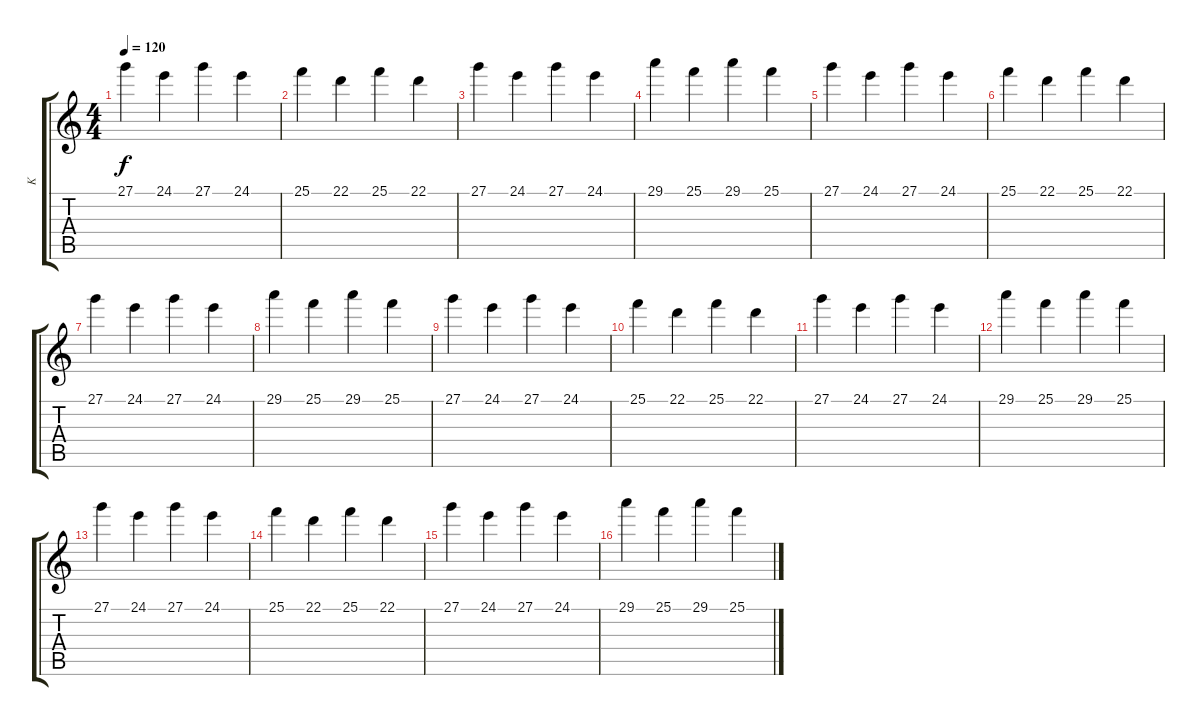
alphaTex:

\track ("K" "K") {instrument drawbarorgan}
\staff {score tabs}
\tuning (E4 B3 G3 D3 A2 E2) {hide}
\ts (4 4)
\tempo 120
\clef g2
\ks c
27.1.4{dy f instrument drawbarorgan} 24.1.4 27.1.4 24.1.4 |
25.1.4 22.1.4 25.1.4 22.1.4 |
27.1.4 24.1.4 27.1.4 24.1.4 |
29.1.4 25.1.4 29.1.4 25.1.4 |
27.1.4 24.1.4 27.1.4 24.1.4 |
25.1.4 22.1.4 25.1.4 22.1.4 |
27.1.4 24.1.4 27.1.4 24.1.4 |
29.1.4 25.1.4 29.1.4 25.1.4 |
27.1.4 24.1.4 27.1.4 24.1.4 |
25.1.4 22.1.4 25.1.4 22.1.4 |
27.1.4 24.1.4 27.1.4 24.1.4 |
29.1.4 25.1.4 29.1.4 25.1.4 |
27.1.4 24.1.4 27.1.4 24.1.4 |
25.1.4 22.1.4 25.1.4 22.1.4 |
27.1.4 24.1.4 27.1.4 24.1.4 |
29.1.4 25.1.4 29.1.4 25.1.4
